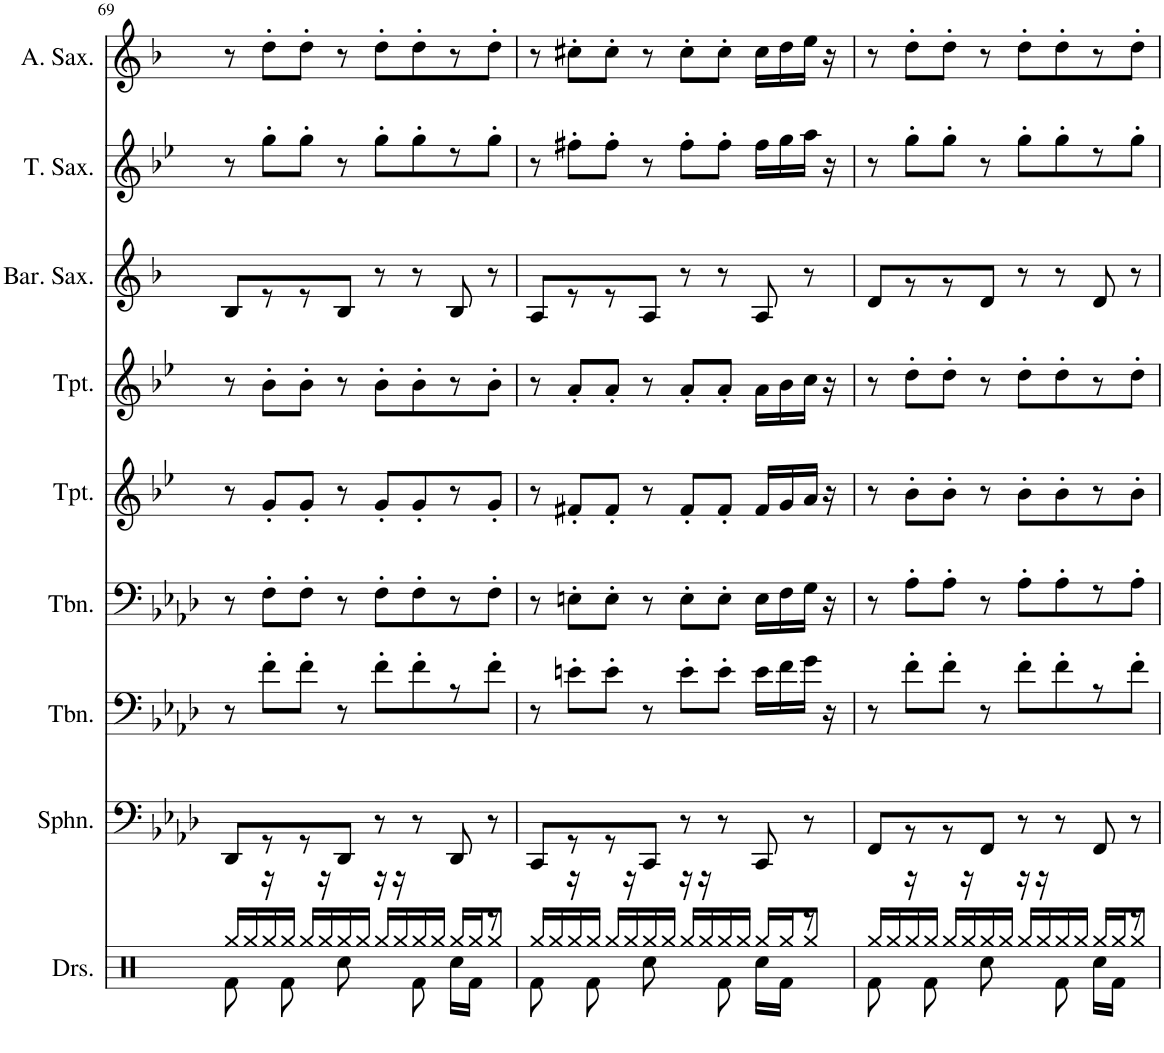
**kern	**kern	**kern	**kern	**kern	**kern	**kern	**kern	**kern
*part9	*part8	*part7	*part6	*part5	*part4	*part3	*part2	*part1
*staff9	*staff8	*staff7	*staff6	*staff5	*staff4	*staff3	*staff2	*staff1
*I"Drumset	*I"Sousaphone	*I"Trombone	*I"Trombone	*I"Trumpet	*I"Trumpet	*I"Baritone Saxophone	*I"Tenor Saxophone	*I"Alto Saxophone
*I'Drs.	*I'Sphn.	*I'Tbn.	*I'Tbn.	*I'Tpt.	*I'Tpt.	*I'Bar. Sax.	*I'T. Sax.	*I'A. Sax.
!!LO:PB:g=z
*clefX	*clefF4	*clefF4	*clefF4	*clefG2	*clefG2	*clefG2	*clefG2	*clefG2
*	*	*	*	*Trd1c2	*Trd1c2	*Trd12c21	*Trd8c14	*Trd5c9
*k[]	*k[b-e-a-d-]	*k[b-e-a-d-]	*k[b-e-a-d-]	*k[b-e-]	*k[b-e-]	*k[b-]	*k[b-e-]	*k[b-]
*M4/4	*M4/4	*M4/4	*M4/4	*M4/4	*M4/4	*M4/4	*M4/4	*M4/4
=69	=69	=69	=69	=69	=69	=69	=69	=69
*^	*	*	*	*	*	*	*	*
8Rf\	16Rgg/LL	8DD-/L	8r	8r	8r	8r	8B-/L	8r	8r
.	16Rgg/	.	.	.	.	.	.	.	.
16r	16Rgg/	8r	8f'\L	8F'\L	8g'/L	8b-'\L	8r	8gg'\L	8dd'\L
8Rf\	16Rgg/JJ	.	.	.	.	.	.	.	.
.	16Rgg/LL	8r	8f'\J	8F'\J	8g'/J	8b-'\J	8r	8gg'\J	8dd'\J
16r	16Rgg/	.	.	.	.	.	.	.	.
8Rcc\	16Rgg/	8DD-/J	8r	8r	8r	8r	8B-/J	8r	8r
.	16Rgg/JJ	.	.	.	.	.	.	.	.
16r	16Rgg/LL	8r	8f'\L	8F'\L	8g'/L	8b-'\L	8r	8gg'\L	8dd'\L
16r	16Rgg/	.	.	.	.	.	.	.	.
8Rf\	16Rgg/	8r	8f'\	8F'\	8g'/	8b-'\	8r	8gg'\	8dd'\
.	16Rgg/JJ	.	.	.	.	.	.	.	.
16Rcc\LL	16Rgg/LL	8DD-/	8r	8r	8r	8r	8B-/	8r	8r
16Rf\JJ	16Rgg/J	.	.	.	.	.	.	.	.
8r	8Rgg/J	8r	8f'\J	8F'\J	8g'/J	8b-'\J	8r	8gg'\J	8dd'\J
=70	=70	=70	=70	=70	=70	=70	=70	=70	=70
8Rf\	16Rgg/LL	8CC/L	8r	8r	8r	8r	8A/L	8r	8r
.	16Rgg/	.	.	.	.	.	.	.	.
16r	16Rgg/	8r	8en'\L	8En'\L	8f#X'/L	8a'/L	8r	8ff#X'\L	8cc#X'\L
8Rf\	16Rgg/JJ	.	.	.	.	.	.	.	.
.	16Rgg/LL	8r	8e'\J	8E'\J	8f#'/J	8a'/J	8r	8ff#'\J	8cc#'\J
16r	16Rgg/	.	.	.	.	.	.	.	.
8Rcc\	16Rgg/	8CC/J	8r	8r	8r	8r	8A/J	8r	8r
.	16Rgg/JJ	.	.	.	.	.	.	.	.
16r	16Rgg/LL	8r	8e'\L	8E'\L	8f#'/L	8a'/L	8r	8ff#'\L	8cc#'\L
16r	16Rgg/	.	.	.	.	.	.	.	.
8Rf\	16Rgg/	8r	8e'\J	8E'\J	8f#'/J	8a'/J	8r	8ff#'\J	8cc#'\J
.	16Rgg/JJ	.	.	.	.	.	.	.	.
16Rcc\LL	16Rgg/LL	8CC/	16e\LL	16E\LL	16f#/LL	16a\LL	8A/	16ff#\LL	16cc#\LL
16Rf\JJ	16Rgg/J	.	16f\	16F\	16g/	16b-\	.	16gg\	16dd\
8r	8Rgg/J	8r	16g\JJ	16G\JJ	16a/JJ	16cc\JJ	8r	16aa\JJ	16ee\JJ
.	.	.	16r	16r	16r	16r	.	16r	16r
=71	=71	=71	=71	=71	=71	=71	=71	=71	=71
8Rf\	16Rgg/LL	8FF/L	8r	8r	8r	8r	8d/L	8r	8r
.	16Rgg/	.	.	.	.	.	.	.	.
16r	16Rgg/	8r	8f'\L	8A-'\L	8b-'\L	8dd'\L	8r	8gg'\L	8dd'\L
8Rf\	16Rgg/JJ	.	.	.	.	.	.	.	.
.	16Rgg/LL	8r	8f'\J	8A-'\J	8b-'\J	8dd'\J	8r	8gg'\J	8dd'\J
16r	16Rgg/	.	.	.	.	.	.	.	.
8Rcc\	16Rgg/	8FF/J	8r	8r	8r	8r	8d/J	8r	8r
.	16Rgg/JJ	.	.	.	.	.	.	.	.
16r	16Rgg/LL	8r	8f'\L	8A-'\L	8b-'\L	8dd'\L	8r	8gg'\L	8dd'\L
16r	16Rgg/	.	.	.	.	.	.	.	.
8Rf\	16Rgg/	8r	8f'\	8A-'\	8b-'\	8dd'\	8r	8gg'\	8dd'\
.	16Rgg/JJ	.	.	.	.	.	.	.	.
16Rcc\LL	16Rgg/LL	8FF/	8r	8r	8r	8r	8d/	8r	8r
16Rf\JJ	16Rgg/J	.	.	.	.	.	.	.	.
8r	8Rgg/J	8r	8f'\J	8A-'\J	8b-'\J	8dd'\J	8r	8gg'\J	8dd'\J
*v	*v	*	*	*	*	*	*	*	*
=	=	=	=	=	=	=	=	=
*-	*-	*-	*-	*-	*-	*-	*-	*-
